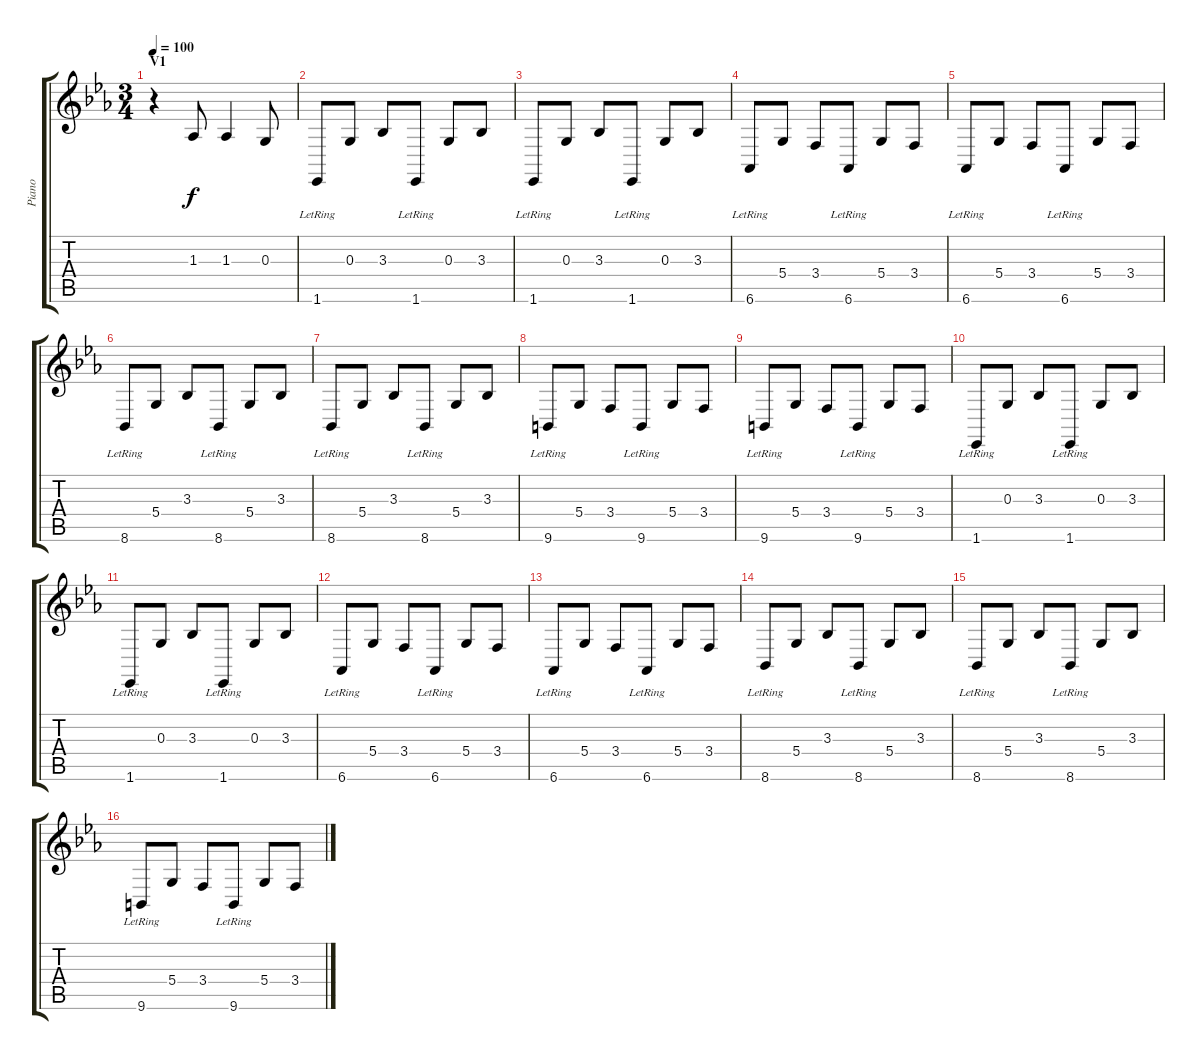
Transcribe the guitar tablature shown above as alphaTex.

\track ("Piano" "Piano") {instrument brightacousticpiano}
\staff {score tabs}
\tuning (E4 B3 G3 D3 A2 D2) {hide}
\ts (3 4)
\section ("" "V1")
\tempo 100
\clef g2
\ks eb
r.4{dy f instrument brightacousticpiano} 1.3.8 1.3.4 0.3.8 |
1.6{lr}.8 0.3.8 3.3.8 1.6{lr}.8 0.3.8 3.3.8 |
1.6{lr}.8 0.3.8 3.3.8 1.6{lr}.8 0.3.8 3.3.8 |
6.6{lr}.8 5.4.8 3.4.8 6.6{lr}.8 5.4.8 3.4.8 |
6.6{lr}.8 5.4.8 3.4.8 6.6{lr}.8 5.4.8 3.4.8 |
8.6{lr}.8 5.4.8 3.3.8 8.6{lr}.8 5.4.8 3.3.8 |
8.6{lr}.8 5.4.8 3.3.8 8.6{lr}.8 5.4.8 3.3.8 |
9.6{lr}.8 5.4.8 3.4.8 9.6{lr}.8 5.4.8 3.4.8 |
9.6{lr}.8 5.4.8 3.4.8 9.6{lr}.8 5.4.8 3.4.8 |
1.6{lr}.8 0.3.8 3.3.8 1.6{lr}.8 0.3.8 3.3.8 |
1.6{lr}.8 0.3.8 3.3.8 1.6{lr}.8 0.3.8 3.3.8 |
6.6{lr}.8 5.4.8 3.4.8 6.6{lr}.8 5.4.8 3.4.8 |
6.6{lr}.8 5.4.8 3.4.8 6.6{lr}.8 5.4.8 3.4.8 |
8.6{lr}.8 5.4.8 3.3.8 8.6{lr}.8 5.4.8 3.3.8 |
8.6{lr}.8 5.4.8 3.3.8 8.6{lr}.8 5.4.8 3.3.8 |
9.6{lr}.8 5.4.8 3.4.8 9.6{lr}.8 5.4.8 3.4.8
